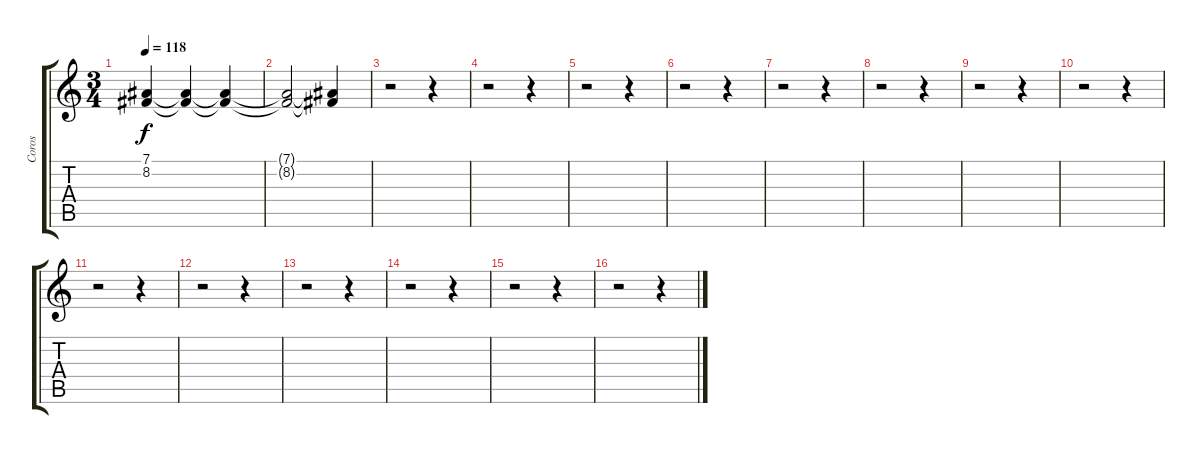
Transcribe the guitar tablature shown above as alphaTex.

\track ("Coros" "Coros") {instrument altosax}
\staff {score tabs}
\tuning (Eb4 Bb3 Gb3 Db3 Ab2 Eb2) {hide}
\ts (3 4)
\tempo 118
\clef g2
\ks c
(7.1{t} 8.2{t}).4{dy f} (7.1{t} 8.2{t}).4 (7.1{t} 8.2{t}).4 |
(7.1{t} 8.2{t}).2 (7.1{t} 8.2{t}).4 |
r.2 r.4 |
r.2 r.4 |
r.2 r.4 |
r.2 r.4 |
r.2 r.4 |
r.2 r.4 |
r.2 r.4 |
r.2 r.4 |
r.2 r.4 |
r.2 r.4 |
r.2 r.4 |
r.2 r.4 |
r.2 r.4 |
r.2 r.4
